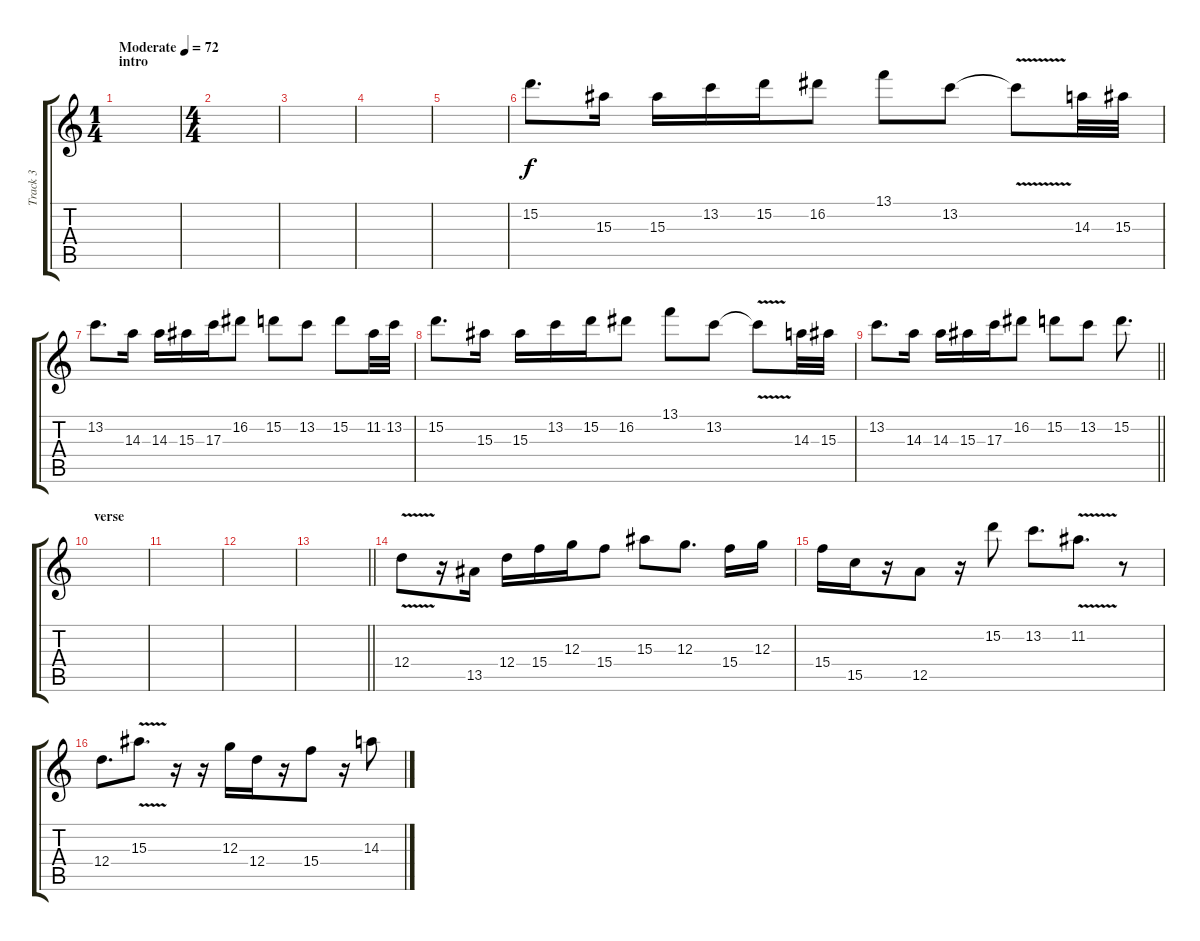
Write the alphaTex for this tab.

\track ("Track 3" "Track 3") {instrument distortionguitar}
\staff {score tabs}
\tuning (E4 B3 G3 D3 A2 E2) {hide}
\ts (1 4)
\section ("" "intro")
\tempo (72 "Moderate")
\clef g2
\ks c
|
\ts (4 4)
|
|
|
|
15.2.8{d} 15.3.16 15.3.16 13.2.16 15.2.16 16.2.8 13.1.8 13.2.8 13.2{v t}.8 14.3.32 15.3.32 |
13.2.8{d} 14.3.16 14.3.16 15.3.16 17.3.16 16.2.8 15.2.8 13.2.8 15.2.8 11.2.32 13.2.32 |
15.2.8{d} 15.3.16 15.3.16 13.2.16 15.2.16 16.2.8 13.1.8 13.2.8 13.2{v t}.8 14.3.32 15.3.32 |
\barLineRight lightlight
13.2.8{d} 14.3.16 14.3.16 15.3.16 17.3.16 16.2.8 15.2.8 13.2.8 15.2.8{d} |
\section ("" "verse")
|
|
|
\barLineRight lightlight
|
\section ("" "")
12.4{v}.8 r.16 13.5.16 12.4.16 15.4.16 12.3.16 15.4.8 15.3.8 12.3.8{d} 15.4.16 12.3.16 |
15.4.16 15.5.16 r.16 12.5.8 r.16 15.2.8 13.2.8{d} 11.2{v}.8{d} r.8 |
12.4.8{d} 15.3{v}.8{d} r.16 r.16 12.3.16 12.4.16 r.16 15.4.8 r.16 14.3.8
